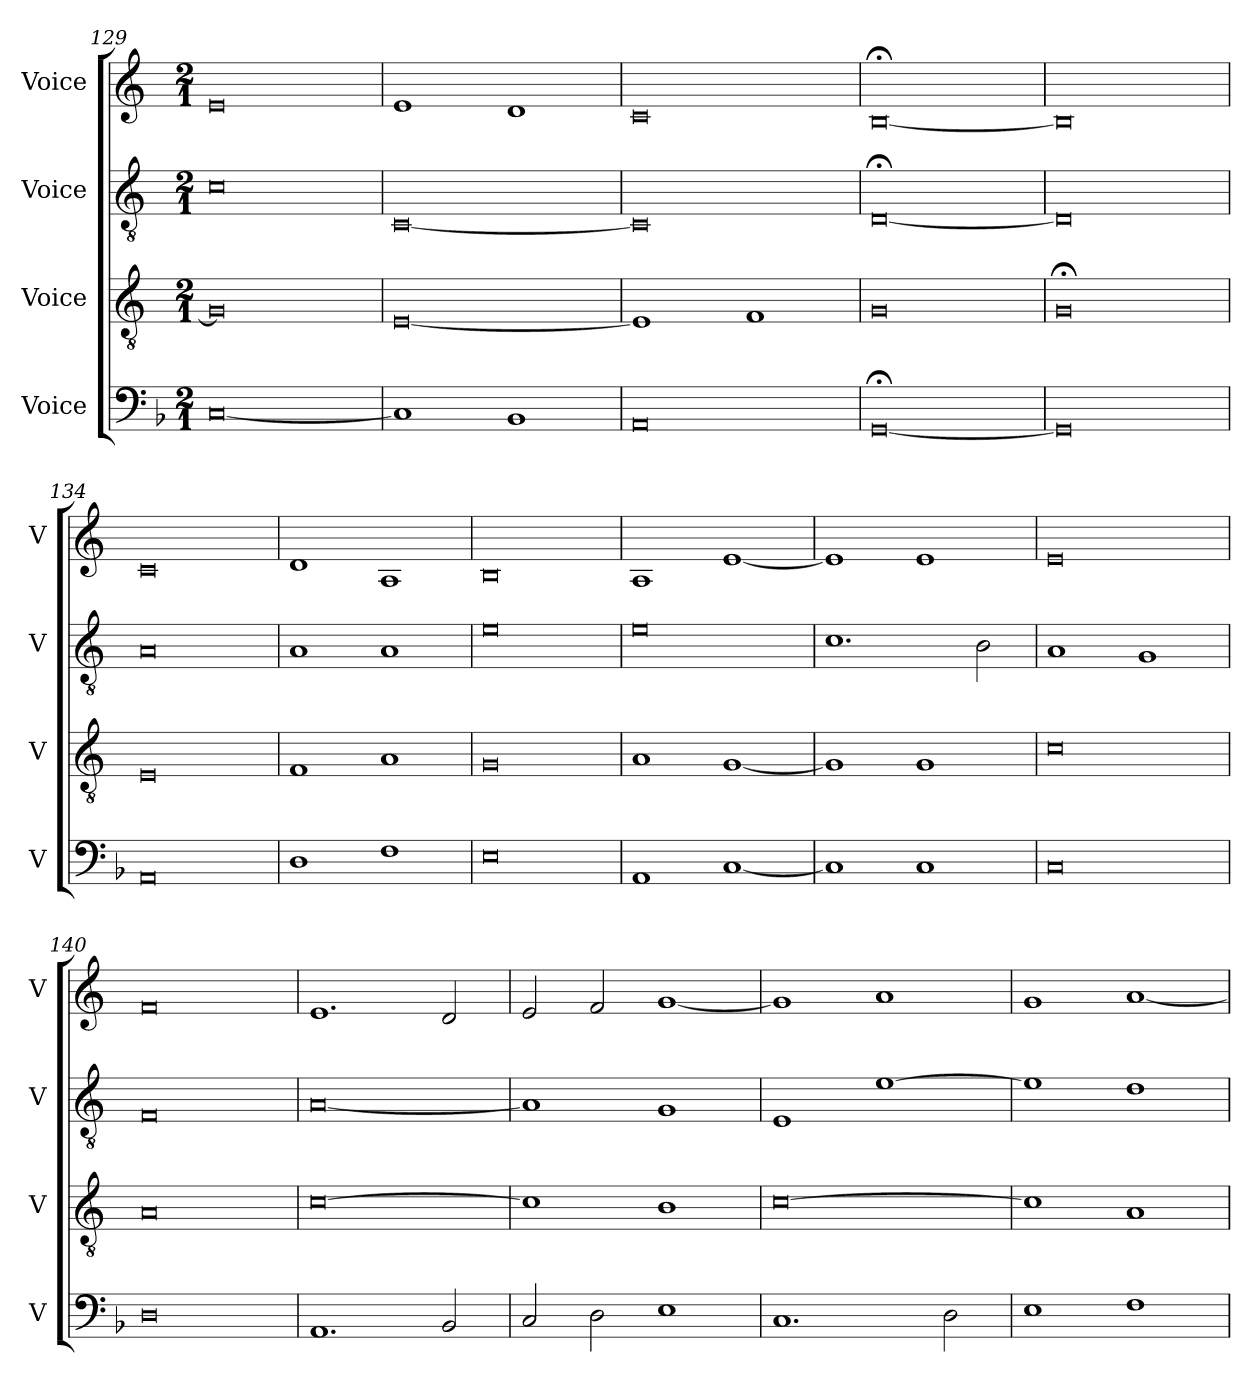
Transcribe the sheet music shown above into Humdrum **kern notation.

**kern	**kern	**kern	**kern
*part4	*part3	*part2	*part1
*staff4	*staff3	*staff2	*staff1
*I"Voice	*I"Voice	*I"Voice	*I"Voice
*I'V	*I'V	*I'V	*I'V
*clefF4	*clefGv2	*clefGv2	*clefG2
*k[b-]	*k[]	*k[]	*k[]
*M2/1	*M2/1	*M2/1	*M2/1
=129	=129	=129	=129
[0C	0G]	0c	0e
=130	=130	=130	=130
1C]	[0E	[0C	1e
1BB-	.	.	1d
!!LO:LB:g=z
=131	=131	=131	=131
0AA	1E]	0C]	0c
.	1F	.	.
=132	=132	=132	=132
[0GG;	0G	[0D;	[0B;
=133	=133	=133	=133
0GG]	0G;	0D]	0B]
=134	=134	=134	=134
0AA	0E	0A	0c
=135	=135	=135	=135
1D	1F	1A	1d
1F	1A	1A	1A
=136	=136	=136	=136
0E	0G	0e	0B
!!LO:LB:g=z
=137	=137	=137	=137
1AA	1A	0e	1A
[1C	[1G	.	[1e
=138	=138	=138	=138
1C]	1G]	1.c	1e]
1C	1G	.	1e
.	.	2B\	.
=139	=139	=139	=139
0C	0c	1A	0e
.	.	1G	.
=140	=140	=140	=140
0D	0A	0F	0f
=141	=141	=141	=141
1.AA	[0c	[0A	1.e
2BB-/	.	.	2d/
!!LO:LB:g=z
=142	=142	=142	=142
2C/	1c]	1A]	2e/
2D\	.	.	2f/
1E	1B	1G	[1g
=143	=143	=143	=143
1.C	[0c	1E	1g]
.	.	[1e	1a
2D\	.	.	.
=144	=144	=144	=144
1E	1c]	1e]	1g
1F	1A	1d	[1a
=	=	=	=
*-	*-	*-	*-
